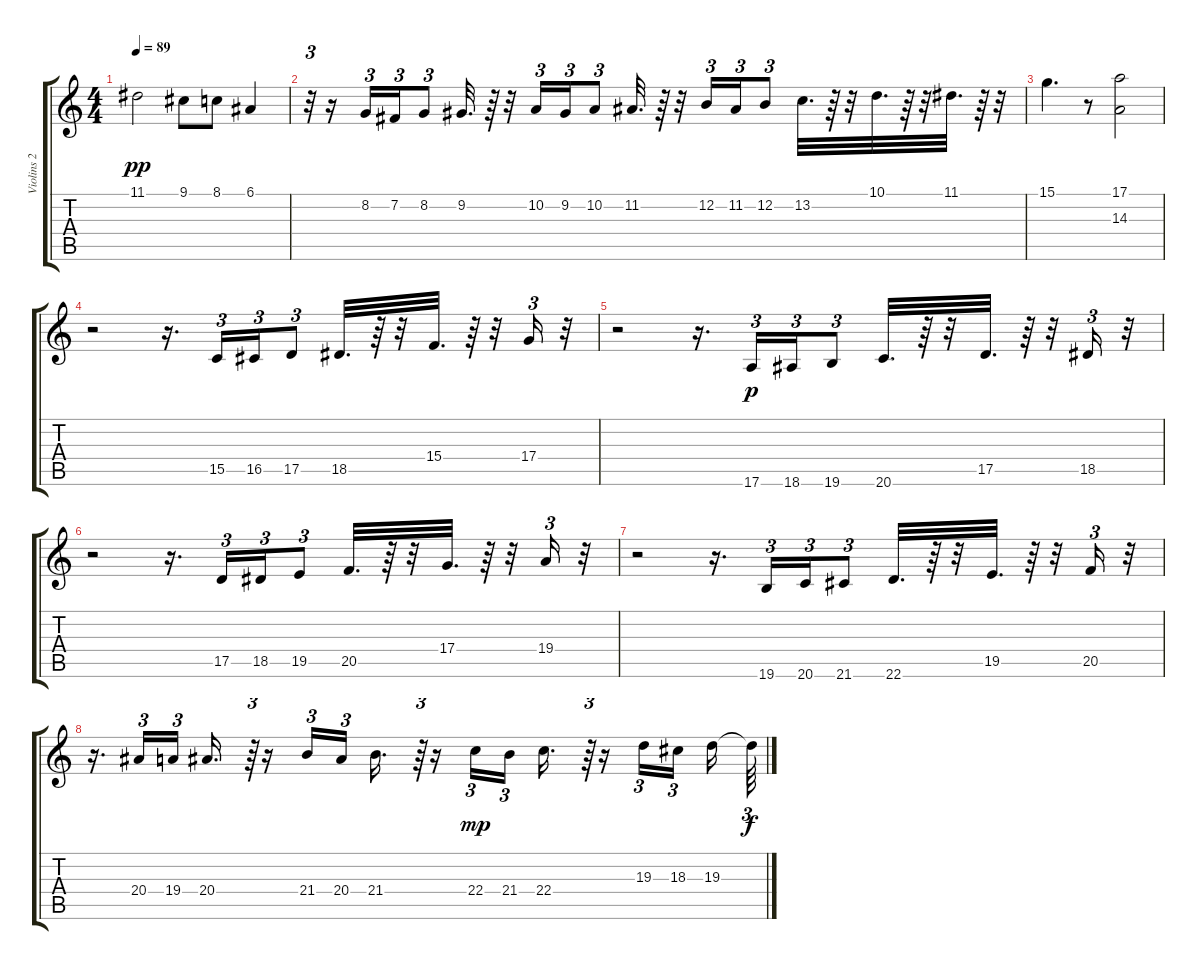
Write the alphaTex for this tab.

\track ("Violins 2" "Violins 2") {instrument stringensemble1}
\staff {score tabs}
\tuning (E4 B3 G3 D3 A2 E2) {hide}
\ts (4 4)
\tempo 89
\clef g2
\ks c
11.1.2{dy pp} 9.1.8 8.1.8 6.1.4 |
r.32{tu (3 2)} r.16 8.2.16{tu (3 2)} 7.2.16{tu (3 2)} 8.2.8{tu (3 2)} 9.2.32{d} r.64 r.32 10.2.16{tu (3 2)} 9.2.16{tu (3 2)} 10.2.8{tu (3 2)} 11.2.32{d} r.64 r.32 12.2.16{tu (3 2)} 11.2.16{tu (3 2)} 12.2.8{tu (3 2)} 13.2.32{d} r.64 r.32 10.1.32{d} r.64 r.32 11.1.32{d} r.64 r.32 |
15.1.4{d} r.8 (17.1 14.3).2 |
r.2 r.16{d} 15.5.16{tu (3 2)} 16.5.16{tu (3 2)} 17.5.8{tu (3 2)} 18.5.32{d} r.64 r.32 15.4.32{d} r.64 r.32 17.4.16{tu (3 2)} r.32 |
r.2 r.16{d} 17.6.16{tu (3 2) dy p} 18.6.16{tu (3 2)} 19.6.8{tu (3 2)} 20.6.32{d} r.64 r.32 17.5.32{d} r.64 r.32 18.5.16{tu (3 2)} r.32 |
r.2 r.16{d} 17.5.16{tu (3 2)} 18.5.16{tu (3 2)} 19.5.8{tu (3 2)} 20.5.32{d} r.64 r.32 17.4.32{d} r.64 r.32 19.4.16{tu (3 2)} r.32 |
r.2 r.16{d} 19.6.16{tu (3 2)} 20.6.16{tu (3 2)} 21.6.8{tu (3 2)} 22.6.32{d} r.64 r.32 19.5.32{d} r.64 r.32 20.5.16{tu (3 2)} r.32 |
r.16{d} 20.4.16{tu (3 2)} 19.4.16{tu (3 2)} 20.4.16{d} r.64{tu (3 2)} r.16 21.4.16{tu (3 2)} 20.4.16{tu (3 2)} 21.4.16{d} r.64{tu (3 2)} r.16 22.4.16{tu (3 2) dy mp} 21.4.16{tu (3 2)} 22.4.16{d} r.64{tu (3 2)} r.16 19.3.16{tu (3 2)} 18.3.16{tu (3 2)} 19.3.16 19.3{t}.64{tu (3 2) dy f}
